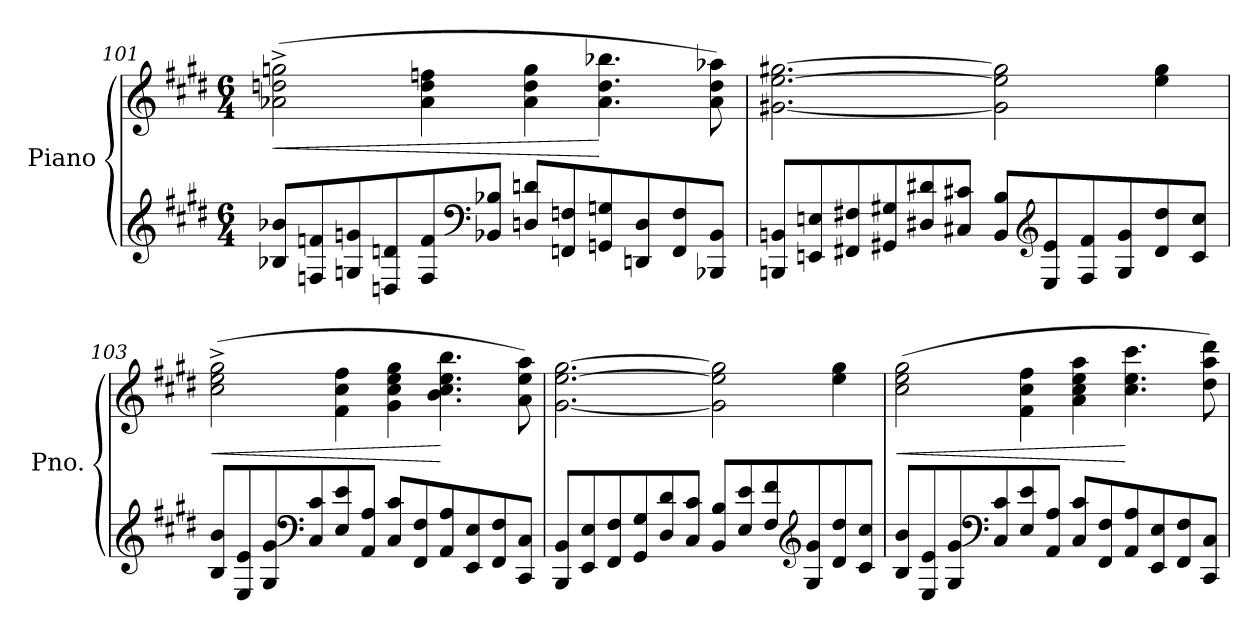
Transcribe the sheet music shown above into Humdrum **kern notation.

**kern	**kern	**dynam
*part1	*part1	*part1
*staff2	*staff1	*staff1/2
*I"Piano	*	*
*I'Pno.	*	*
*clefG2	*clefG2	*
*k[f#c#g#d#]	*k[f#c#g#d#]	*
*M6/4	*M6/4	*
=101	=101	=101
!	!	!LO:HP:b
8B-X/ 8b-X/L	(>2a-X\^ 2ddn\^ 2ggn\^	<
8Fn/ 8fn/	.	.
8Gn/ 8gn/	.	.
8Dn/ 8dn/	.	.
8F/ 8f/	4a-\ 4dd\ 4ffn\	.
*clefF4	*	*
8BB-X/ 8B-X/J	.	.
8Dn/ 8dn/L	4a-\ 4dd\ 4gg\	.
8FFn/ 8Fn/	.	.
8GGn/ 8Gn/	4.a-\ 4.dd\ 4.bb-X\	[
8DDn/ 8D/	.	.
8FF/ 8F/	.	.
8BBB-X/ 8BB-/J	8a-\ 8dd\ 8aa-X\)	.
!!LO:LB:g=z
=102	=102	=102
8BBBn/ 8BBn/L	[2.g#X\ [2.ee\ [2.gg#X\	.
8EEn/ 8En/	.	.
8FF#X/ 8F#X/	.	.
8GG#X/ 8G#X/	.	.
8D#X/ 8d#X/	.	.
8C#X/ 8c#X/J	.	.
8BB/ 8B/L	2g#\] 2ee\] 2gg#\]	.
*clefG2	*	*
8E/ 8e/	.	.
8F#/ 8f#/	.	.
8G#/ 8g#/	.	.
8d#/ 8dd#/	4ee\ 4gg#\	.
8c#/ 8cc#/J	.	.
=103	=103	=103
!	!	!LO:HP:b
8B/ 8b/L	(>2cc#\^ 2ee\^ 2gg#\^	<
8E/ 8e/	.	.
8G#/ 8g#/	.	.
*clefF4	*	*
8C#/ 8c#/	.	.
8E/ 8e/	4f#\ 4cc#\ 4ff#\	.
8AA/ 8A/J	.	.
8C#/ 8c#/L	4g#\ 4cc#\ 4ee\ 4gg#\	.
8FF#/ 8F#/	.	.
8AA/ 8A/	4.b\ 4.cc#\ 4.ee\ 4.bb\	[
8EE/ 8E/	.	.
8FF#/ 8F#/	.	.
8CC#/ 8C#/J	8a\ 8ee\ 8aa\)	.
!!LO:PB:g=z
=104	=104	=104
8BBB/ 8BB/L	[2.g#\ [2.ee\ [2.gg#\	.
8EE/ 8E/	.	.
8FF#/ 8F#/	.	.
8GG#/ 8G#/	.	.
8D#/ 8d#/	.	.
8C#/ 8c#/J	.	.
8BB/ 8B/L	2g#\] 2ee\] 2gg#\]	.
8E/ 8e/	.	.
8F#/ 8f#/	.	.
*clefG2	*	*
8G#/ 8g#/	.	.
8d#/ 8dd#/	4ee\ 4gg#\	.
8c#/ 8cc#/J	.	.
!!LO:LB:g=z
=105	=105	=105
!	!	!LO:HP:b
8B/ 8b/L	(>2cc#\ 2ee\ 2gg#\	<
8E/ 8e/	.	.
8G#/ 8g#/	.	.
*clefF4	*	*
8C#/ 8c#/	.	.
8E/ 8e/	4f#\ 4cc#\ 4ff#\	.
8AA/ 8A/J	.	.
8C#/ 8c#/L	4a\ 4cc#\ 4ee\ 4aa\	.
8FF#/ 8F#/	.	.
8AA/ 8A/	4.cc#\ 4.ee\ 4.ccc#\	[
8EE/ 8E/	.	.
8FF#/ 8F#/	.	.
8CC#/ 8C#/J	8dd#\ 8aa\ 8ddd#\)	.
=	=	=
*-	*-	*-
